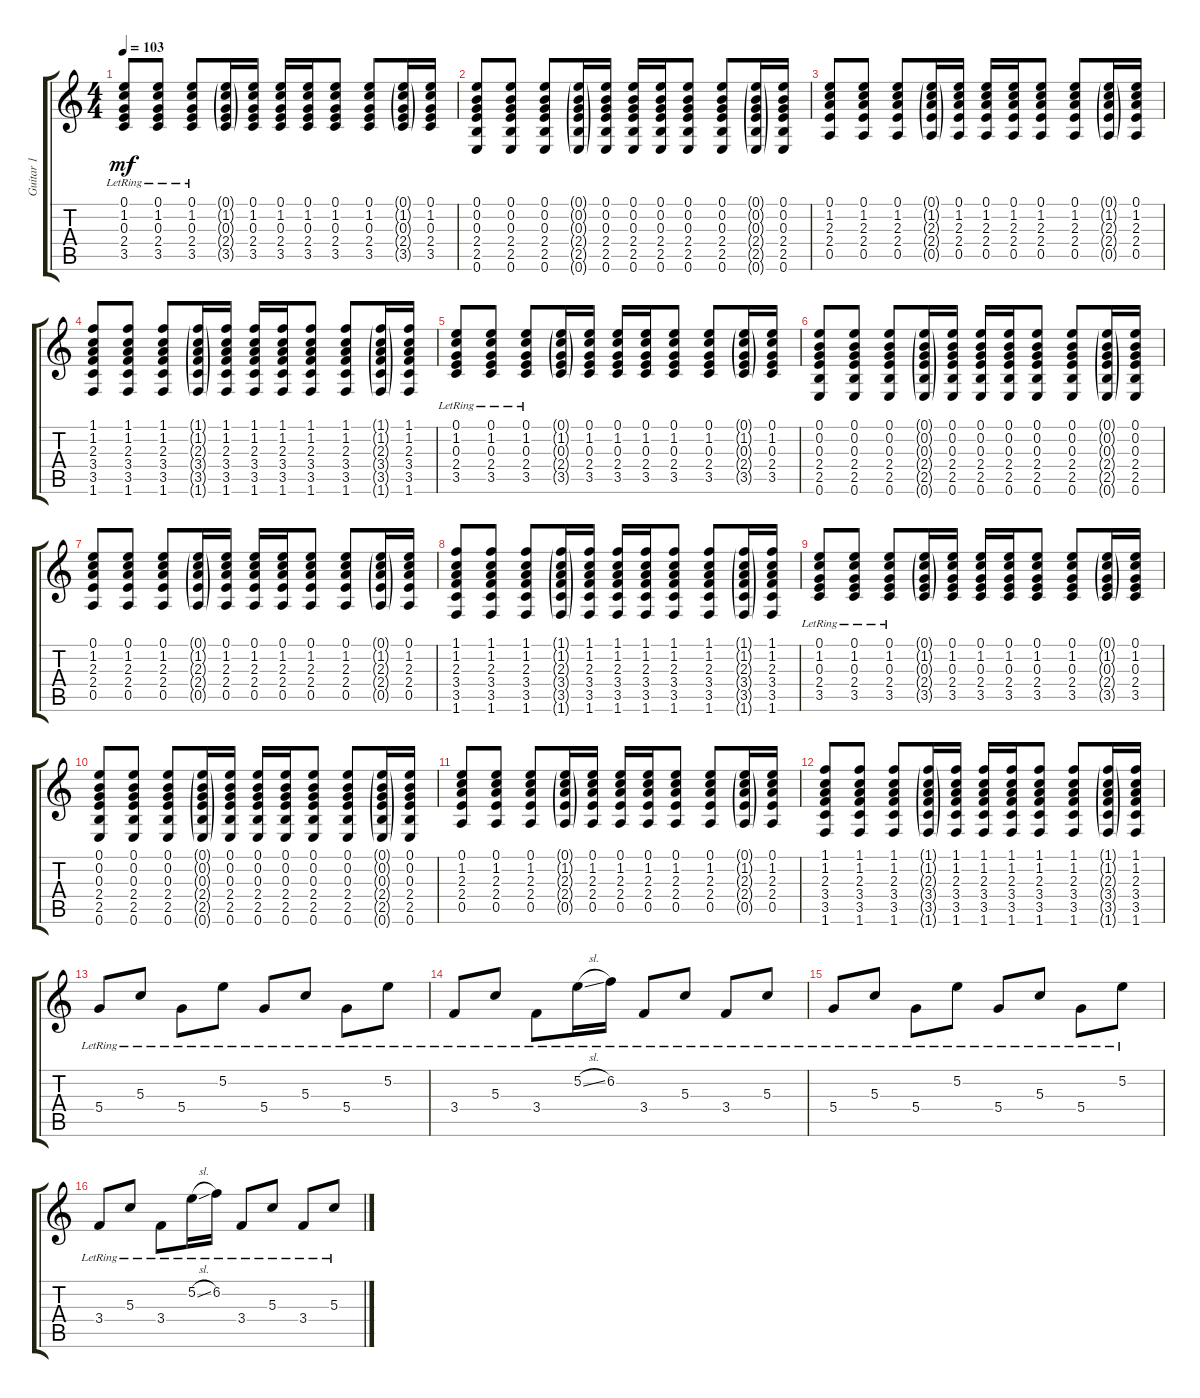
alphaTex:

\track ("Guitar 1" "Guitar 1") {instrument acousticguitarsteel}
\staff {score tabs}
\tuning (E4 B3 G3 D3 A2 E2) {hide}
\ts (4 4)
\tempo 103
\clef g2
\ks c
(0.1{lr} 1.2{lr} 0.3{lr} 2.4{lr} 3.5{lr}).8{dy mf} (0.1{lr} 1.2{lr} 0.3{lr} 2.4{lr} 3.5{lr}).8 (0.1{lr} 1.2{lr} 0.3{lr} 2.4{lr} 3.5{lr}).8 (0.1{g} 1.2{g} 0.3{g} 2.4{g} 3.5{g}).16 (0.1 1.2 0.3 2.4 3.5).16 (0.1 1.2 0.3 2.4 3.5).16 (0.1 1.2 0.3 2.4 3.5).16 (0.1 1.2 0.3 2.4 3.5).8 (0.1 1.2 0.3 2.4 3.5).8 (0.1{g} 1.2{g} 0.3{g} 2.4{g} 3.5{g}).16 (0.1 1.2 0.3 2.4 3.5).16 |
(0.1 0.2 0.3 2.4 2.5 0.6).8 (0.1 0.2 0.3 2.4 2.5 0.6).8 (0.1 0.2 0.3 2.4 2.5 0.6).8 (0.1{g} 0.2{g} 0.3{g} 2.4{g} 2.5{g} 0.6{g}).16 (0.1 0.2 0.3 2.4 2.5 0.6).16 (0.1 0.2 0.3 2.4 2.5 0.6).16 (0.1 0.2 0.3 2.4 2.5 0.6).16 (0.1 0.2 0.3 2.4 2.5 0.6).8 (0.1 0.2 0.3 2.4 2.5 0.6).8 (0.1{g} 0.2{g} 0.3{g} 2.4{g} 2.5{g} 0.6{g}).16 (0.1 0.2 0.3 2.4 2.5 0.6).16 |
(0.1 1.2 2.3 2.4 0.5).8 (0.1 1.2 2.3 2.4 0.5).8 (0.1 1.2 2.3 2.4 0.5).8 (0.1{g} 1.2{g} 2.3{g} 2.4{g} 0.5{g}).16 (0.1 1.2 2.3 2.4 0.5).16 (0.1 1.2 2.3 2.4 0.5).16 (0.1 1.2 2.3 2.4 0.5).16 (0.1 1.2 2.3 2.4 0.5).8 (0.1 1.2 2.3 2.4 0.5).8 (0.1{g} 1.2{g} 2.3{g} 2.4{g} 0.5{g}).16 (0.1 1.2 2.3 2.4 0.5).16 |
(1.1 1.2 2.3 3.4 3.5 1.6).8 (1.1 1.2 2.3 3.4 3.5 1.6).8 (1.1 1.2 2.3 3.4 3.5 1.6).8 (1.1{g} 1.2{g} 2.3{g} 3.4{g} 3.5{g} 1.6{g}).16 (1.1 1.2 2.3 3.4 3.5 1.6).16 (1.1 1.2 2.3 3.4 3.5 1.6).16 (1.1 1.2 2.3 3.4 3.5 1.6).16 (1.1 1.2 2.3 3.4 3.5 1.6).8 (1.1 1.2 2.3 3.4 3.5 1.6).8 (1.1{g} 1.2{g} 2.3{g} 3.4{g} 3.5{g} 1.6{g}).16 (1.1 1.2 2.3 3.4 3.5 1.6).16 |
(0.1{lr} 1.2{lr} 0.3{lr} 2.4{lr} 3.5{lr}).8 (0.1{lr} 1.2{lr} 0.3{lr} 2.4{lr} 3.5{lr}).8 (0.1{lr} 1.2{lr} 0.3{lr} 2.4{lr} 3.5{lr}).8 (0.1{g} 1.2{g} 0.3{g} 2.4{g} 3.5{g}).16 (0.1 1.2 0.3 2.4 3.5).16 (0.1 1.2 0.3 2.4 3.5).16 (0.1 1.2 0.3 2.4 3.5).16 (0.1 1.2 0.3 2.4 3.5).8 (0.1 1.2 0.3 2.4 3.5).8 (0.1{g} 1.2{g} 0.3{g} 2.4{g} 3.5{g}).16 (0.1 1.2 0.3 2.4 3.5).16 |
(0.1 0.2 0.3 2.4 2.5 0.6).8 (0.1 0.2 0.3 2.4 2.5 0.6).8 (0.1 0.2 0.3 2.4 2.5 0.6).8 (0.1{g} 0.2{g} 0.3{g} 2.4{g} 2.5{g} 0.6{g}).16 (0.1 0.2 0.3 2.4 2.5 0.6).16 (0.1 0.2 0.3 2.4 2.5 0.6).16 (0.1 0.2 0.3 2.4 2.5 0.6).16 (0.1 0.2 0.3 2.4 2.5 0.6).8 (0.1 0.2 0.3 2.4 2.5 0.6).8 (0.1{g} 0.2{g} 0.3{g} 2.4{g} 2.5{g} 0.6{g}).16 (0.1 0.2 0.3 2.4 2.5 0.6).16 |
(0.1 1.2 2.3 2.4 0.5).8 (0.1 1.2 2.3 2.4 0.5).8 (0.1 1.2 2.3 2.4 0.5).8 (0.1{g} 1.2{g} 2.3{g} 2.4{g} 0.5{g}).16 (0.1 1.2 2.3 2.4 0.5).16 (0.1 1.2 2.3 2.4 0.5).16 (0.1 1.2 2.3 2.4 0.5).16 (0.1 1.2 2.3 2.4 0.5).8 (0.1 1.2 2.3 2.4 0.5).8 (0.1{g} 1.2{g} 2.3{g} 2.4{g} 0.5{g}).16 (0.1 1.2 2.3 2.4 0.5).16 |
(1.1 1.2 2.3 3.4 3.5 1.6).8 (1.1 1.2 2.3 3.4 3.5 1.6).8 (1.1 1.2 2.3 3.4 3.5 1.6).8 (1.1{g} 1.2{g} 2.3{g} 3.4{g} 3.5{g} 1.6{g}).16 (1.1 1.2 2.3 3.4 3.5 1.6).16 (1.1 1.2 2.3 3.4 3.5 1.6).16 (1.1 1.2 2.3 3.4 3.5 1.6).16 (1.1 1.2 2.3 3.4 3.5 1.6).8 (1.1 1.2 2.3 3.4 3.5 1.6).8 (1.1{g} 1.2{g} 2.3{g} 3.4{g} 3.5{g} 1.6{g}).16 (1.1 1.2 2.3 3.4 3.5 1.6).16 |
(0.1{lr} 1.2{lr} 0.3{lr} 2.4{lr} 3.5{lr}).8 (0.1{lr} 1.2{lr} 0.3{lr} 2.4{lr} 3.5{lr}).8 (0.1{lr} 1.2{lr} 0.3{lr} 2.4{lr} 3.5{lr}).8 (0.1{g} 1.2{g} 0.3{g} 2.4{g} 3.5{g}).16 (0.1 1.2 0.3 2.4 3.5).16 (0.1 1.2 0.3 2.4 3.5).16 (0.1 1.2 0.3 2.4 3.5).16 (0.1 1.2 0.3 2.4 3.5).8 (0.1 1.2 0.3 2.4 3.5).8 (0.1{g} 1.2{g} 0.3{g} 2.4{g} 3.5{g}).16 (0.1 1.2 0.3 2.4 3.5).16 |
(0.1 0.2 0.3 2.4 2.5 0.6).8 (0.1 0.2 0.3 2.4 2.5 0.6).8 (0.1 0.2 0.3 2.4 2.5 0.6).8 (0.1{g} 0.2{g} 0.3{g} 2.4{g} 2.5{g} 0.6{g}).16 (0.1 0.2 0.3 2.4 2.5 0.6).16 (0.1 0.2 0.3 2.4 2.5 0.6).16 (0.1 0.2 0.3 2.4 2.5 0.6).16 (0.1 0.2 0.3 2.4 2.5 0.6).8 (0.1 0.2 0.3 2.4 2.5 0.6).8 (0.1{g} 0.2{g} 0.3{g} 2.4{g} 2.5{g} 0.6{g}).16 (0.1 0.2 0.3 2.4 2.5 0.6).16 |
(0.1 1.2 2.3 2.4 0.5).8 (0.1 1.2 2.3 2.4 0.5).8 (0.1 1.2 2.3 2.4 0.5).8 (0.1{g} 1.2{g} 2.3{g} 2.4{g} 0.5{g}).16 (0.1 1.2 2.3 2.4 0.5).16 (0.1 1.2 2.3 2.4 0.5).16 (0.1 1.2 2.3 2.4 0.5).16 (0.1 1.2 2.3 2.4 0.5).8 (0.1 1.2 2.3 2.4 0.5).8 (0.1{g} 1.2{g} 2.3{g} 2.4{g} 0.5{g}).16 (0.1 1.2 2.3 2.4 0.5).16 |
(1.1 1.2 2.3 3.4 3.5 1.6).8 (1.1 1.2 2.3 3.4 3.5 1.6).8 (1.1 1.2 2.3 3.4 3.5 1.6).8 (1.1{g} 1.2{g} 2.3{g} 3.4{g} 3.5{g} 1.6{g}).16 (1.1 1.2 2.3 3.4 3.5 1.6).16 (1.1 1.2 2.3 3.4 3.5 1.6).16 (1.1 1.2 2.3 3.4 3.5 1.6).16 (1.1 1.2 2.3 3.4 3.5 1.6).8 (1.1 1.2 2.3 3.4 3.5 1.6).8 (1.1{g} 1.2{g} 2.3{g} 3.4{g} 3.5{g} 1.6{g}).16 (1.1 1.2 2.3 3.4 3.5 1.6).16 |
5.4{lr}.8 5.3{lr}.8 5.4{lr}.8 5.2{lr}.8 5.4{lr}.8 5.3{lr}.8 5.4{lr}.8 5.2{lr}.8 |
3.4{lr}.8 5.3{lr}.8 3.4{lr}.8 5.2{sl lr}.16 6.2{lr}.16 3.4{lr}.8 5.3{lr}.8 3.4{lr}.8 5.3{lr}.8 |
5.4{lr}.8 5.3{lr}.8 5.4{lr}.8 5.2{lr}.8 5.4{lr}.8 5.3{lr}.8 5.4{lr}.8 5.2{lr}.8 |
3.4{lr}.8 5.3{lr}.8 3.4{lr}.8 5.2{sl lr}.16 6.2{lr}.16 3.4{lr}.8 5.3{lr}.8 3.4{lr}.8 5.3{lr}.8
